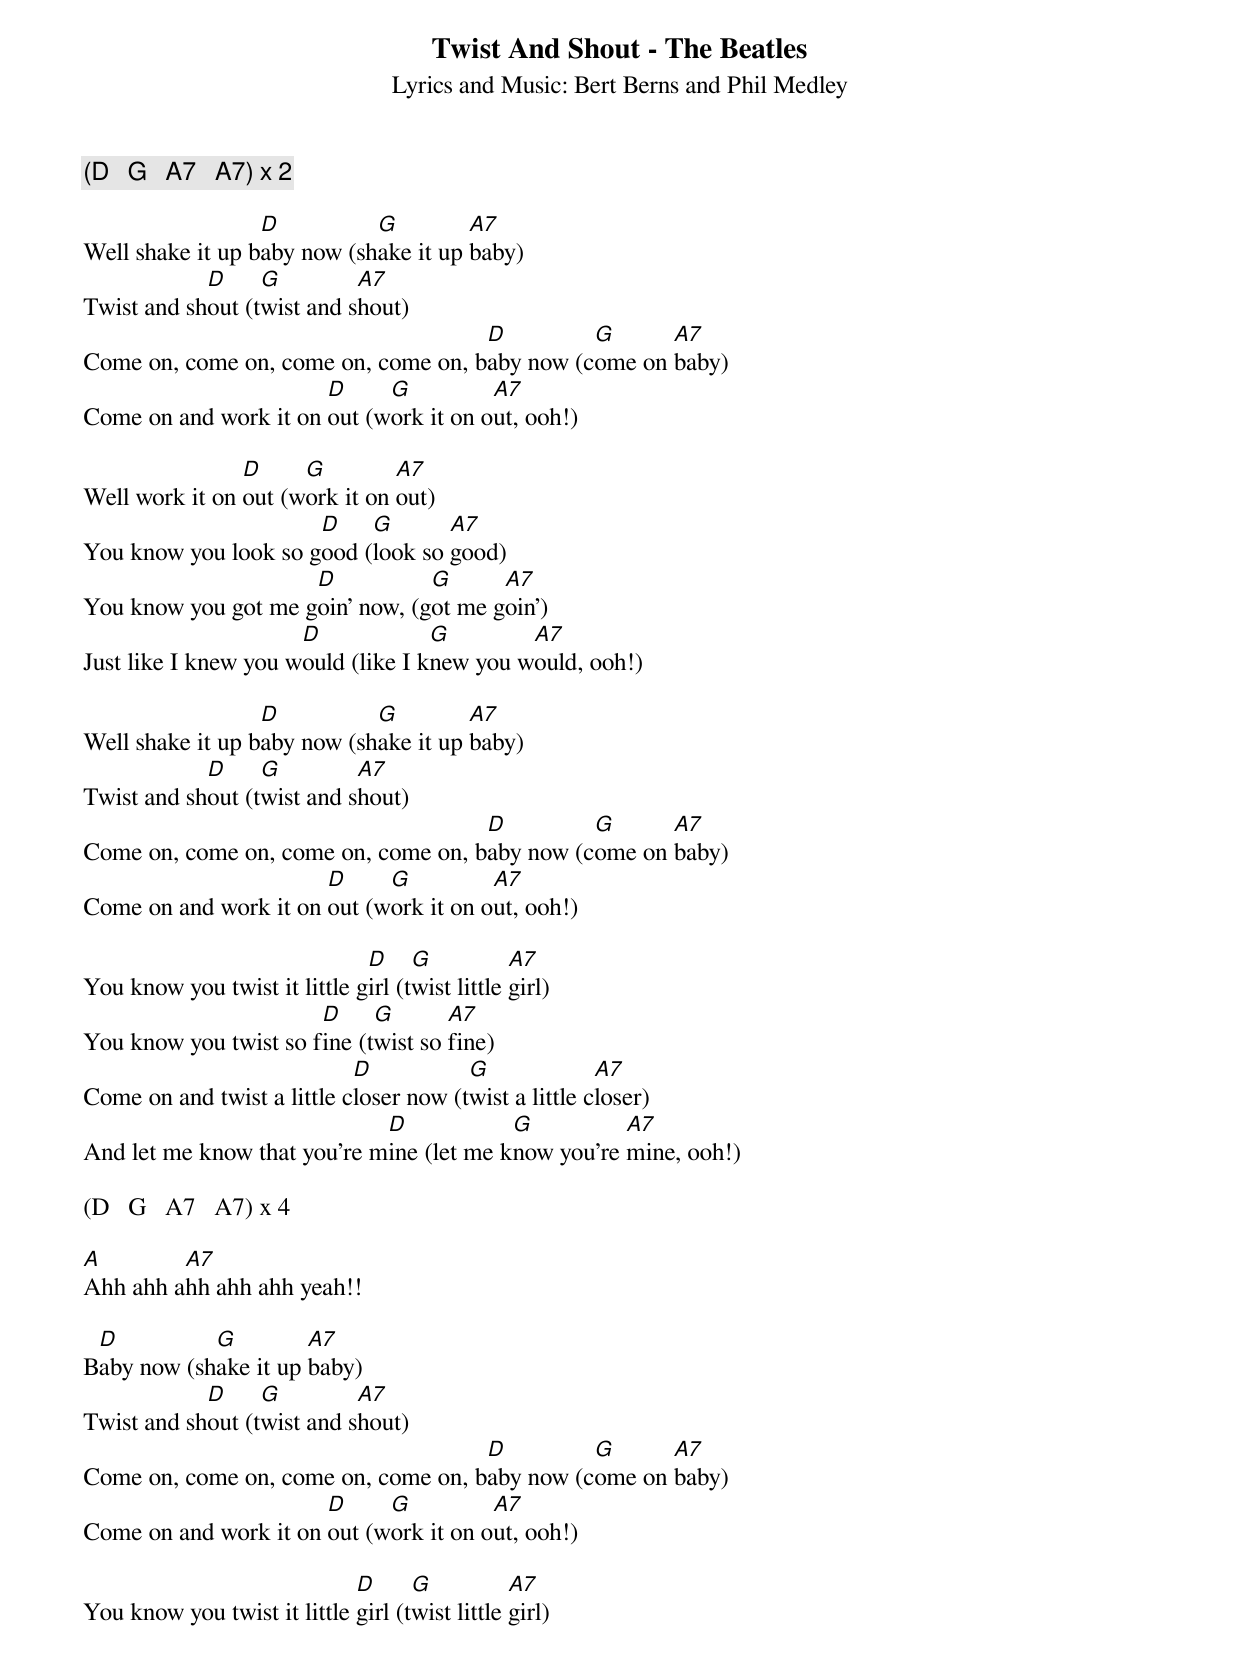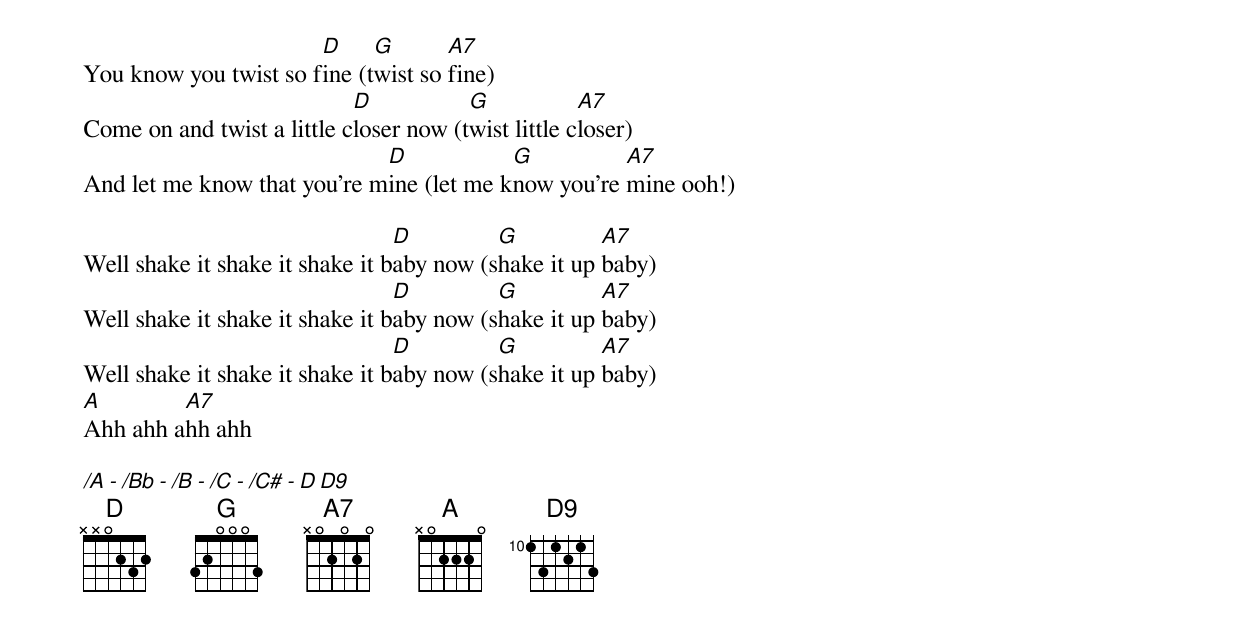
Twist And Shout - The Beatles
Lyrics and Music: Bert Berns and Phil Medley

(D   G   A7   A7) x 2

                  D          G         A7
Well shake it up baby now (shake it up baby)
            D     G         A7
Twist and shout (twist and shout)
                                     D         G      A7
Come on, come on, come on, come on, baby now (come on baby)
                       D     G          A7
Come on and work it on out (work it on out, ooh!)

                D     G         A7
Well work it on out (work it on out)
                      D    G       A7
You know you look so good (look so good)
                     D           G      A7
You know you got me goin' now, (got me goin')
                      D             G        A7
Just like I knew you would (like I knew you would, ooh!)

                  D          G         A7
Well shake it up baby now (shake it up baby)
            D     G         A7
Twist and shout (twist and shout)
                                     D         G      A7
Come on, come on, come on, come on, baby now (come on baby)
                       D     G          A7
Come on and work it on out (work it on out, ooh!)

                              D     G           A7
You know you twist it little girl (twist little girl)
                       D     G       A7
You know you twist so fine (twist so fine)
                            D           G              A7
Come on and twist a little closer now (twist a little closer)
                             D            G          A7
And let me know that you're mine (let me know you're mine, ooh!)

(D   G   A7   A7) x 4

A        A7
Ahh ahh ahh ahh ahh yeah!!

 D          G         A7
Baby now (shake it up baby)
            D     G         A7
Twist and shout (twist and shout)
                                     D         G      A7
Come on, come on, come on, come on, baby now (come on baby)
                       D     G          A7
Come on and work it on out (work it on out, ooh!)

                             D      G           A7
You know you twist it little girl (twist little girl)
                       D     G       A7
You know you twist so fine (twist so fine)
                            D           G            A7
Come on and twist a little closer now (twist little closer)
                             D            G          A7
And let me know that you're mine (let me know you're mine ooh!)

                                 D         G          A7
Well shake it shake it shake it baby now (shake it up baby)
                                 D         G          A7
Well shake it shake it shake it baby now (shake it up baby)
                                 D         G          A7
Well shake it shake it shake it baby now (shake it up baby)
A        A7
Ahh ahh ahh ahh

/A  -  /Bb  -  /B  -  /C  -  /C#  -  D   D9
